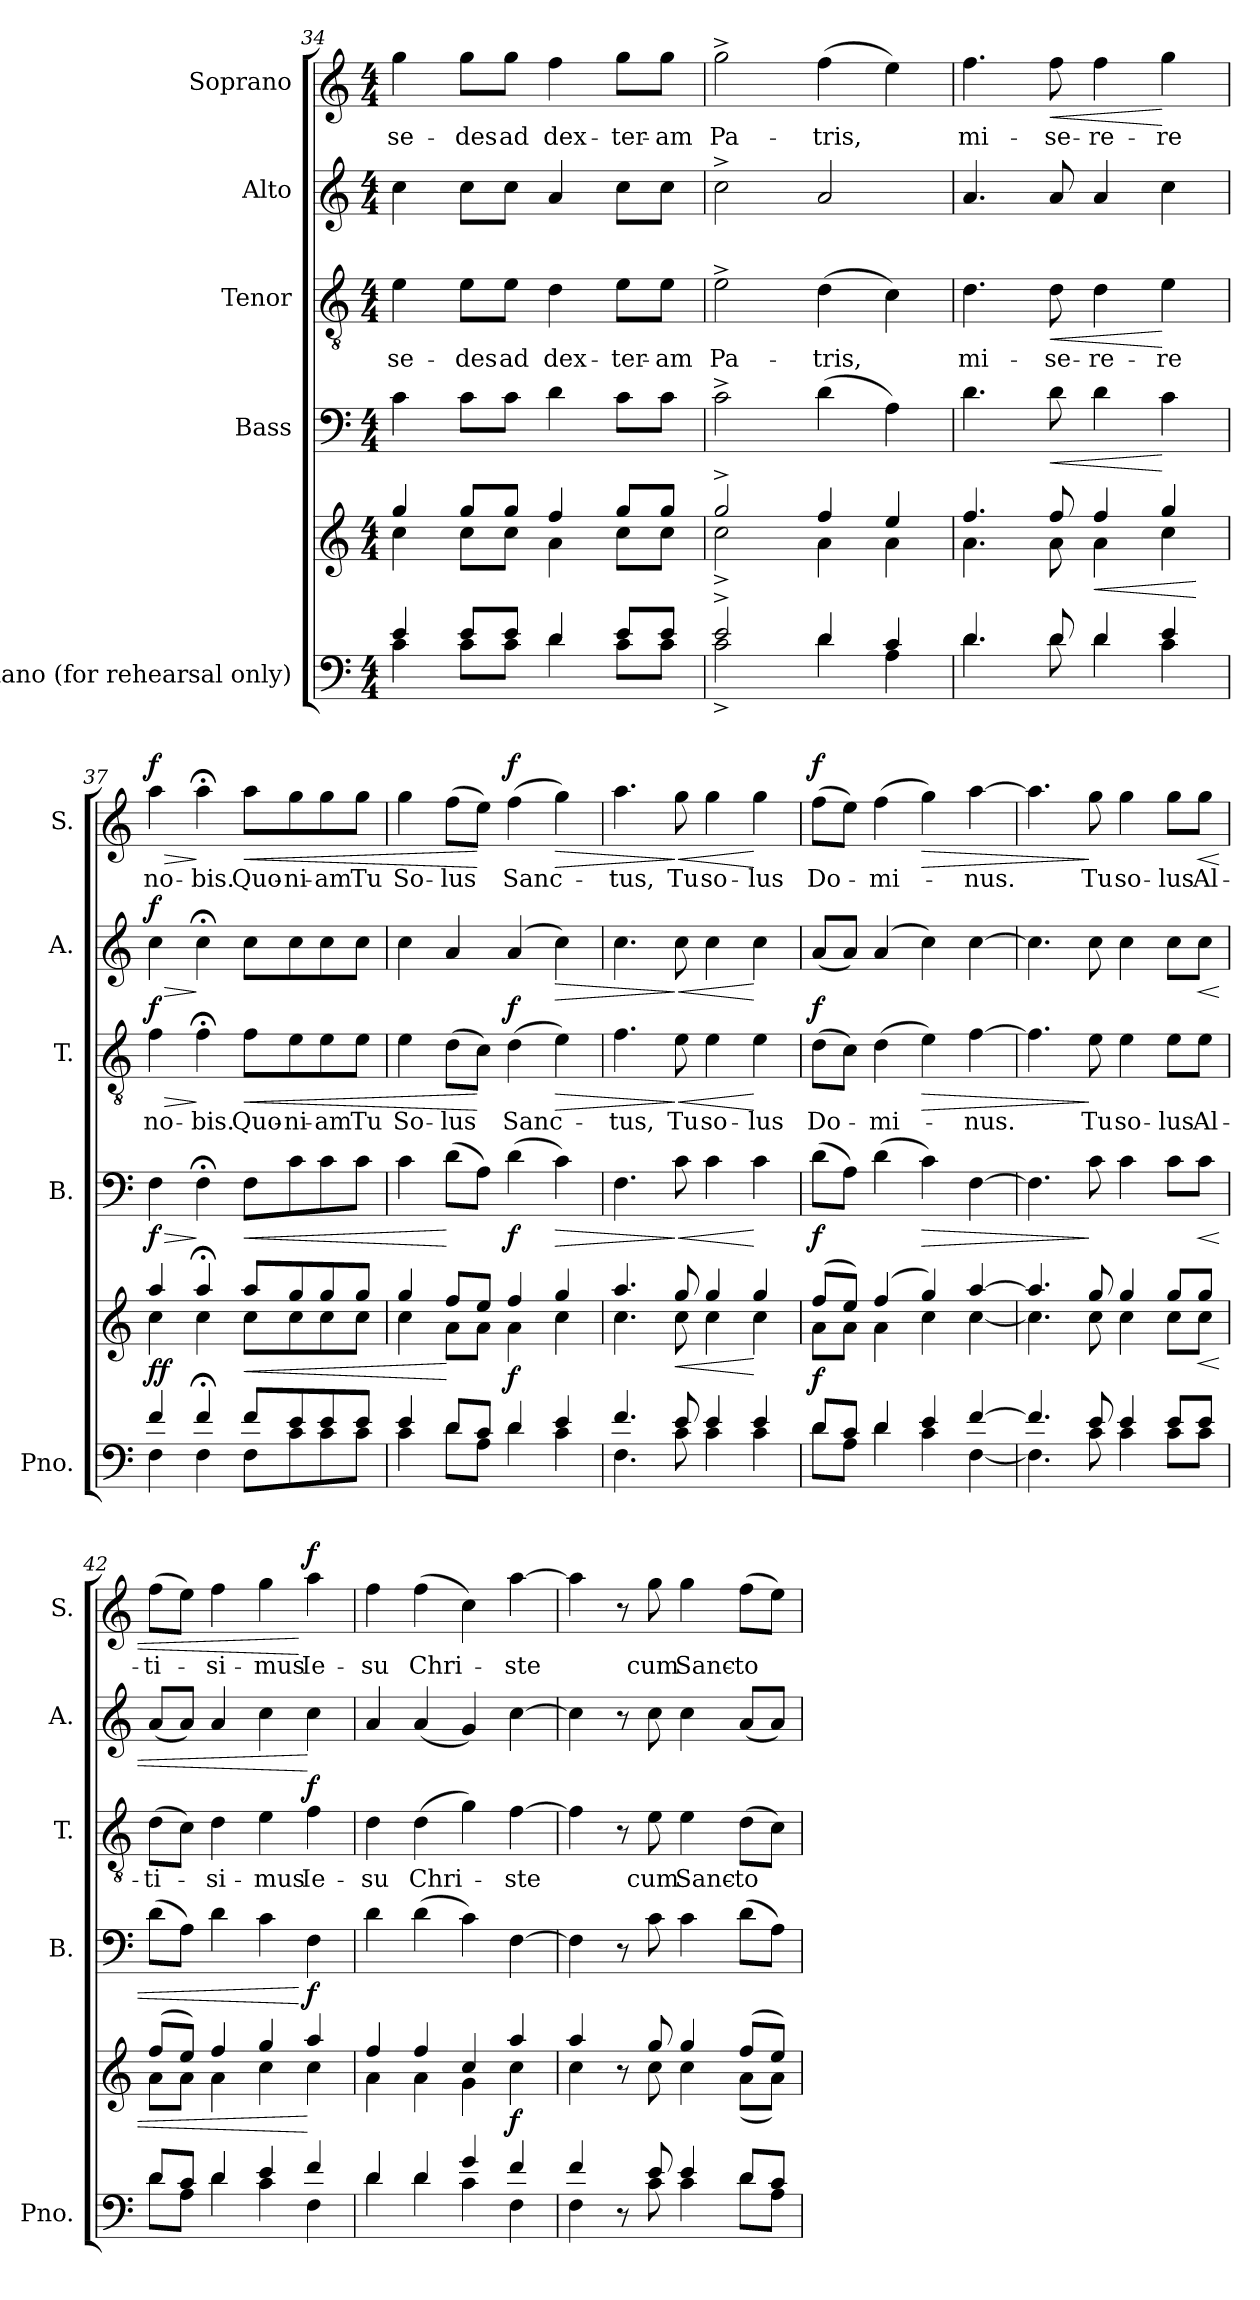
**kern	**kern	**dynam	**kern	**dynam	**kern	**text	**dynam	**kern	**dynam	**kern	**text	**dynam
*part5	*part5	*part5	*part4	*part4	*part3	*part3	*part3	*part2	*part2	*part1	*part1	*part1
*staff6	*staff5	*staff5/6	*staff4	*staff4	*staff3	*staff3	*staff3	*staff2	*staff2	*staff1	*staff1	*staff1
*I"Piano (for  rehearsal  only)	*	*	*I"Bass	*	*I"Tenor	*	*	*I"Alto	*	*I"Soprano	*	*
*I'Pno.	*	*	*I'B.	*	*I'T.	*	*	*I'A.	*	*I'S.	*	*
*clefF4	*clefG2	*	*clefF4	*	*clefGv2	*	*	*clefG2	*	*clefG2	*	*
*k[]	*k[]	*	*k[]	*	*k[]	*	*	*k[]	*	*k[]	*	*
*M4/4	*M4/4	*	*M4/4	*	*M4/4	*	*	*M4/4	*	*M4/4	*	*
=34	=34	=34	=34	=34	=34	=34	=34	=34	=34	=34	=34	=34
*^	*^	*	*	*	*	*	*	*	*	*	*	*
!	!	!	!	!	!	!	!	!LO:LY:b	!	!	!	!	!LO:LY:b	!
4e/	4c\	4gg/	4cc\	.	4c\	.	4e\	se-	.	4cc\	.	4gg\	se-	.
!	!	!	!	!	!	!	!	!LO:LY:b	!	!	!	!	!LO:LY:b	!
8e/L	8c\L	8gg/L	8cc\L	.	8c\L	.	8e\L	-des	.	8cc\L	.	8gg\L	-des	.
!	!	!	!	!	!	!	!	!LO:LY:b	!	!	!	!	!LO:LY:b	!
8e/J	8c\J	8gg/J	8cc\J	.	8c\J	.	8e\J	ad	.	8cc\J	.	8gg\J	ad	.
!	!	!	!	!	!	!	!	!LO:LY:b	!	!	!	!	!LO:LY:b	!
4d/	4d\	4ff/	4a\	.	4d\	.	4d\	dex-	.	4a/	.	4ff\	dex-	.
!	!	!	!	!	!	!	!	!LO:LY:b	!	!	!	!	!LO:LY:b	!
8e/L	8c\L	8gg/L	8cc\L	.	8c\L	.	8e\L	-ter-	.	8cc\L	.	8gg\L	-ter-	.
!	!	!	!	!	!	!	!	!LO:LY:b	!	!	!	!	!LO:LY:b	!
8e/J	8c\J	8gg/J	8cc\J	.	8c\J	.	8e\J	-am	.	8cc\J	.	8gg\J	-am	.
=35	=35	=35	=35	=35	=35	=35	=35	=35	=35	=35	=35	=35	=35	=35
!	!	!	!	!	!	!	!	!LO:LY:b	!	!	!	!	!LO:LY:b	!
2e^/	2c^\	2gg^/	2cc^\	.	2c^\	.	2e^\	Pa-	.	2cc^\	.	2gg^\	Pa-	.
!	!	!	!	!	!	!	!	!LO:LY:b	!	!	!	!	!LO:LY:b	!
4d/	4d\	4ff/	4a\	.	(>4d\	.	(>4d\	-tris,	.	2a/	.	(>4ff\	-tris,	.
4c/	4A\	4ee/	4a\	.	4A\)	.	4c\)	.	.	.	.	4ee\)	.	.
=36	=36	=36	=36	=36	=36	=36	=36	=36	=36	=36	=36	=36	=36	=36
!	!	!	!	!	!	!	!	!LO:LY:b	!	!	!	!	!LO:LY:b	!
4.d/	4.d\	4.ff/	4.a\	.	4.d\	.	4.d\	mi-	.	4.a/	.	4.ff\	mi-	.
!	!	!	!	!	!	!LO:HP:b	!	!LO:LY:b	!LO:HP:b	!	!	!	!LO:LY:b	!LO:HP:b
8d/	8d\	8ff/	8a\	.	8d\	<	8d\	-se-	<	8a/	.	8ff\	-se-	<
!	!	!	!	!LO:HP:b	!	!	!	!LO:LY:b	!	!	!	!	!LO:LY:b	!
4d/	4d\	4ff/	4a\	<	4d\	.	4d\	-re-	.	4a/	.	4ff\	-re-	.
!	!	!	!	!	!	!	!	!LO:LY:b	!	!	!	!	!LO:LY:b	!
4e/	4c\	4gg/	4cc\	.	4c\	[	4e\	-re	[	4cc\	.	4gg\	-re	[
*v	*v	*	*	*	*	*	*	*	*	*	*	*	*	*
*	*v	*v	*	*	*	*	*	*	*	*	*	*	*
.	.	[	.	.	.	.	.	.	.	.	.	.
!!LO:PB:g=z
=37	=37	=37	=37	=37	=37	=37	=37	=37	=37	=37	=37	=37
*^	*^	*	*	*	*	*	*	*	*	*	*	*
!	!	!	!	!LO:DY:b	!	!LO:HP:b	!	!LO:LY:b	!LO:HP:b	!	!LO:HP:b	!	!LO:LY:b	!LO:HP:b
!	!	!	!	!LO:DY:n=1:b	!	!LO:DY:n=1:b	!	!	!LO:DY:n=1:a	!	!LO:DY:n=1:a	!	!	!LO:DY:n=1:a
4f/	4F\	4aa/	4cc\	f f	4F\	> f	4f\	no-	> f	4cc\	> f	4aa\	no-	> f
!	!	!	!	!	!	!	!	!LO:LY:b	!	!	!	!	!LO:LY:b	!
4f;</	4F\	4aa;</	4cc\	.	4F;<\	]	4f;<\	-bis.	]	4cc;<\	]	4aa;<\	-bis.	]
!	!	!	!	!LO:HP:b	!	!LO:HP:b	!	!LO:LY:b	!LO:HP:b	!	!	!	!LO:LY:b	!LO:HP:b
8f/L	8F\L	8aa/L	8cc\L	<	8F\L	<	8f\L	Quo-	<	8cc\L	.	8aa\L	Quo-	<
!	!	!	!	!	!	!	!	!LO:LY:b	!	!	!	!	!LO:LY:b	!
8e/	8c\	8gg/	8cc\	.	8c\	.	8e\	-ni-	.	8cc\	.	8gg\	-ni-	.
!	!	!	!	!	!	!	!	!LO:LY:b	!	!	!	!	!LO:LY:b	!
8e/	8c\	8gg/	8cc\	.	8c\	.	8e\	-am	.	8cc\	.	8gg\	-am	.
!	!	!	!	!	!	!	!	!LO:LY:b	!	!	!	!	!LO:LY:b	!
8e/J	8c\J	8gg/J	8cc\J	.	8c\J	.	8e\J	Tu	.	8cc\J	.	8gg\J	Tu	.
=38	=38	=38	=38	=38	=38	=38	=38	=38	=38	=38	=38	=38	=38	=38
!	!	!	!	!	!	!	!	!LO:LY:b	!	!	!	!	!LO:LY:b	!
4e/	4c\	4gg/	4cc\	.	4c\	.	4e\	So-	.	4cc\	.	4gg\	So-	.
!	!	!	!	!	!	!	!	!LO:LY:b	!	!	!	!	!LO:LY:b	!
8d/L	8d\L	8ff/L	8a\L	[	(>8d\L	[	(>8d\L	-lus	.	4a/	.	(>8ff\L	-lus	.
8c/J	8A\J	8ee/J	8a\J	.	8A\J)	.	8c\J)	.	[	.	.	8ee\J)	.	[
!	!	!	!	!LO:DY:b	!	!LO:DY:b	!	!LO:LY:b	!LO:DY:a	!	!	!	!LO:LY:b	!LO:DY:a
4d/	4d\	4ff/	4a\	f	(>4d\	f	(>4d\	Sanc-	f	(>4a/	.	(>4ff\	Sanc-	f
!	!	!	!	!	!	!LO:HP:b	!	!	!LO:HP:b	!	!LO:HP:b	!	!	!LO:HP:b
4e/	4c\	4gg/	4cc\	.	4c\)	>	4e\)	.	>	4cc\)	>	4gg\)	.	>
=39	=39	=39	=39	=39	=39	=39	=39	=39	=39	=39	=39	=39	=39	=39
!	!	!	!	!	!	!	!	!LO:LY:b	!	!	!	!	!LO:LY:b	!
4.f/	4.F\	4.aa/	4.cc\	.	4.F\	.	4.f\	-tus,	.	4.cc\	.	4.aa\	-tus,	.
!	!	!	!	!LO:HP:b	!	!LO:HP:n=1:b	!	!LO:LY:b	!LO:HP:n=1:b	!	!LO:HP:n=1:b	!	!LO:LY:b	!LO:HP:n=1:b
8e/	8c\	8gg/	8cc\	<	8c\	] <	8e\	Tu	] <	8cc\	] <	8gg\	Tu	] <
!	!	!	!	!	!	!	!	!LO:LY:b	!	!	!	!	!LO:LY:b	!
4e/	4c\	4gg/	4cc\	.	4c\	.	4e\	so-	.	4cc\	.	4gg\	so-	.
!	!	!	!	!	!	!	!	!LO:LY:b	!	!	!	!	!LO:LY:b	!
4e/	4c\	4gg/	4cc\	[	4c\	[	4e\	-lus	[	4cc\	[	4gg\	-lus	[
=40	=40	=40	=40	=40	=40	=40	=40	=40	=40	=40	=40	=40	=40	=40
!	!	!	!	!LO:DY:a=2	!	!LO:DY:b	!	!LO:LY:b	!LO:DY:a	!	!	!	!LO:LY:b	!LO:DY:a
8d/L	8d\L	(>8ff/L	8a\L	f	(>8d\L	f	(>8d\L	Do-	f	(<8a/L	.	(>8ff\L	Do-	f
8c/J	8A\J	8ee/J)	8a\J	.	8A\J)	.	8c\J)	.	.	8a/J)	.	8ee\J)	.	.
!	!	!	!	!	!	!	!	!LO:LY:b	!	!	!	!	!LO:LY:b	!
4d/	4d\	(>4ff/	4a\	.	(>4d\	.	(>4d\	-mi-	.	(>4a/	.	(>4ff\	-mi-	.
!	!	!	!	!	!	!LO:HP:b	!	!	!LO:HP:b	!	!	!	!	!LO:HP:b
4e/	4c\	4gg/)	4cc\	.	4c\)	>	4e\)	.	>	4cc\)	.	4gg\)	.	>
!	!	!	!	!	!	!	!	!LO:LY:b	!	!	!	!	!LO:LY:b	!
[4f/	[4F\	[4aa/	[4cc\	.	[4F\	.	[4f\	-nus.	.	[4cc\	.	[4aa\	-nus.	.
=41	=41	=41	=41	=41	=41	=41	=41	=41	=41	=41	=41	=41	=41	=41
4.f/]	4.F\]	4.aa/]	4.cc\]	.	4.F\]	.	4.f\]	.	.	4.cc\]	.	4.aa\]	.	.
!	!	!	!	!	!	!	!	!LO:LY:b	!	!	!	!	!LO:LY:b	!
8e/	8c\	8gg/	8cc\	.	8c\	]	8e\	Tu	]	8cc\	.	8gg\	Tu	]
!	!	!	!	!	!	!	!	!LO:LY:b	!	!	!	!	!LO:LY:b	!
4e/	4c\	4gg/	4cc\	.	4c\	.	4e\	so-	.	4cc\	.	4gg\	so-	.
!	!	!	!	!	!	!	!	!LO:LY:b	!	!	!	!	!LO:LY:b	!
8e/L	8c\L	8gg/L	8cc\L	.	8c\L	.	8e\L	-lus	.	8cc\L	.	8gg\L	-lus	.
!	!	!	!	!LO:HP:b	!	!LO:HP:b	!	!LO:LY:b	!	!	!LO:HP:b	!	!LO:LY:b	!LO:HP:b
8e/J	8c\J	8gg/J	8cc\J	<	8c\J	<	8e\J	Al-	.	8cc\J	<	8gg\J	Al-	<
!!LO:LB:g=z
=42	=42	=42	=42	=42	=42	=42	=42	=42	=42	=42	=42	=42	=42	=42
!	!	!	!	!	!	!	!	!LO:LY:b	!	!	!	!	!LO:LY:b	!
8d/L	8d\L	(>8ff/L	8a\L	.	(>8d\L	.	(>8d\L	-ti-	.	(<8a/L	.	(>8ff\L	-ti-	.
8c/J	8A\J	8ee/J)	8a\J	.	8A\J)	.	8c\J)	.	.	8a/J)	.	8ee\J)	.	.
!	!	!	!	!	!	!	!	!LO:LY:b	!	!	!	!	!LO:LY:b	!
4d/	4d\	4ff/	4a\	.	4d\	.	4d\	-si-	.	4a/	.	4ff\	-si-	.
!	!	!	!	!	!	!	!	!LO:LY:b	!	!	!	!	!LO:LY:b	!
4e/	4c\	4gg/	4cc\	.	4c\	.	4e\	-mus	.	4cc\	.	4gg\	-mus	.
!	!	!	!	!	!	!LO:DY:n=1:b	!	!LO:LY:b	!LO:DY:a	!	!	!	!LO:LY:b	!LO:DY:n=1:a
4f/	4F\	4aa/	4cc\	[	4F\	[ f	4f\	Ie-	f	4cc\	[	4aa\	Ie-	[ f
=43	=43	=43	=43	=43	=43	=43	=43	=43	=43	=43	=43	=43	=43	=43
!	!	!	!	!	!	!	!	!LO:LY:b	!	!	!	!	!LO:LY:b	!
4d/	4d\	4ff/	4a\	.	4d\	.	4d\	-su	.	4a/	.	4ff\	-su	.
!	!	!	!	!	!	!	!	!LO:LY:b	!	!	!	!	!LO:LY:b	!
4d/	4d\	4ff/	4a\	.	(>4d\	.	(>4d\	Chri-	.	(<4a/	.	(>4ff\	Chri-	.
4g/	4c\	4cc/	4g\	.	4c\)	.	4g\)	.	.	4g/)	.	4cc\)	.	.
!	!	!	!	!LO:DY:b	!	!	!	!LO:LY:b	!	!	!	!	!LO:LY:b	!
4f/	4F\	4aa/	4cc\	f	[4F\	.	[4f\	-ste	.	[4cc\	.	[4aa\	-ste	.
=44	=44	=44	=44	=44	=44	=44	=44	=44	=44	=44	=44	=44	=44	=44
4f/	4F\	4aa/	4cc\	.	4F\]	.	4f\]	.	.	4cc\]	.	4aa\]	.	.
8r	8ryy	8r	8ryy	.	8r	.	8r	.	.	8r	.	8r	.	.
!	!	!	!	!	!	!	!	!LO:LY:b	!	!	!	!	!LO:LY:b	!
8e/	8c\	8gg/	8cc\	.	8c\	.	8e\	cum	.	8cc\	.	8gg\	cum	.
!	!	!	!	!	!	!	!	!LO:LY:b	!	!	!	!	!LO:LY:b	!
4e/	4c\	4gg/	4cc\	.	4c\	.	4e\	Sanc-	.	4cc\	.	4gg\	Sanc-	.
!	!	!	!	!	!	!	!	!LO:LY:b	!	!	!	!	!LO:LY:b	!
8d/L	8d\L	(>8ff/L	(<8a\L	.	(>8d\L	.	(>8d\L	-to	.	(<8a/L	.	(>8ff\L	-to	.
8c/J	8A\J	8ee/J)	8a\J)	.	8A\J)	.	8c\J)	.	.	8a/J)	.	8ee\J)	.	.
*v	*v	*	*	*	*	*	*	*	*	*	*	*	*	*
*	*v	*v	*	*	*	*	*	*	*	*	*	*	*
=	=	=	=	=	=	=	=	=	=	=	=	=
*-	*-	*-	*-	*-	*-	*-	*-	*-	*-	*-	*-	*-
